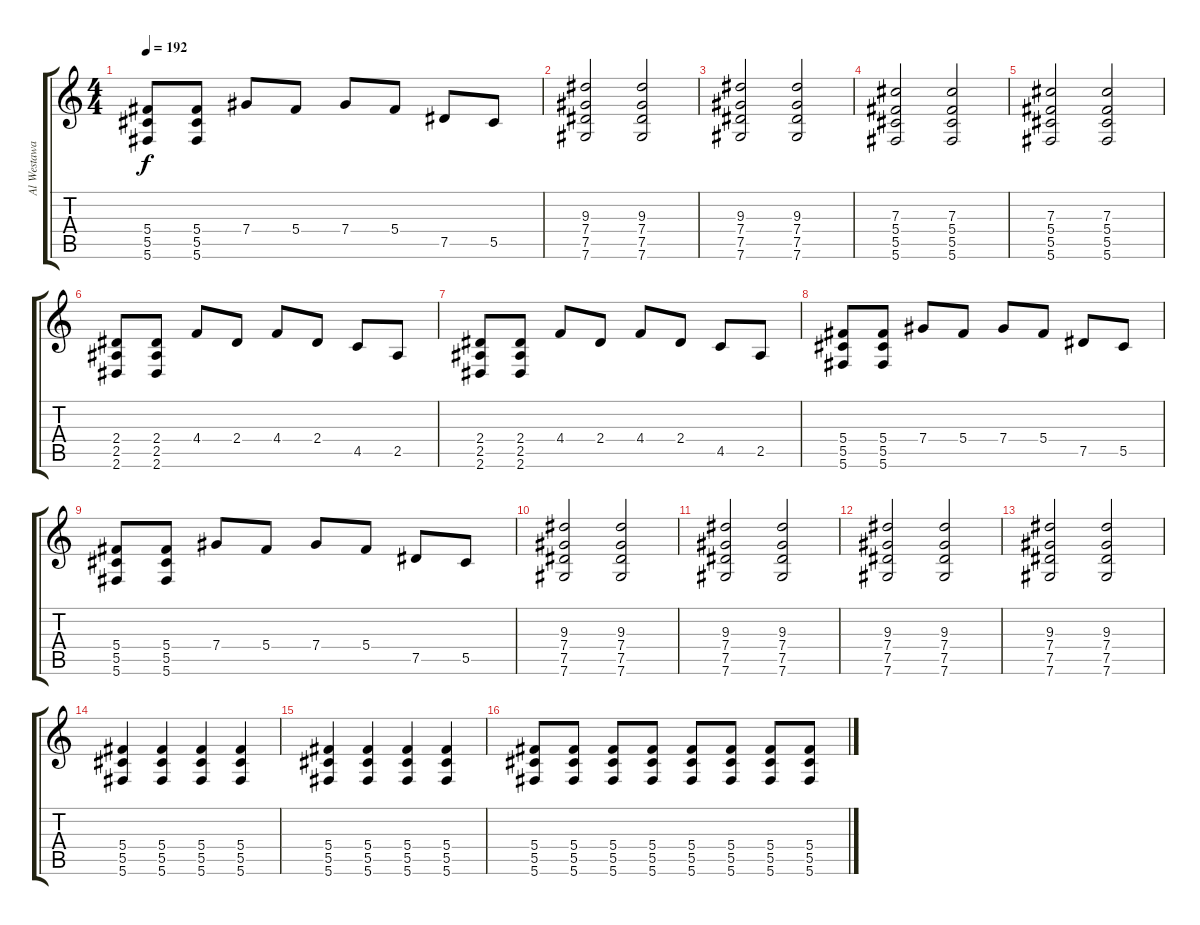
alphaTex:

\track ("Al Westaway" "Al Westawa") {instrument overdrivenguitar}
\staff {score tabs}
\tuning (Eb4 Bb3 Gb3 Db3 Ab2 Db2) {hide}
\ts (4 4)
\tempo 192
\clef g2
\ks c
(5.4 5.5 5.6).8{dy f} (5.4 5.5 5.6).8 7.4.8 5.4.8 7.4.8 5.4.8 7.5.8 5.5.8 |
(9.3 7.4 7.5 7.6).2 (9.3 7.4 7.5 7.6).2 |
(9.3 7.4 7.5 7.6).2 (9.3 7.4 7.5 7.6).2 |
(7.3 5.4 5.5 5.6).2 (7.3 5.4 5.5 5.6).2 |
(7.3 5.4 5.5 5.6).2 (7.3 5.4 5.5 5.6).2 |
(2.4 2.5 2.6).8 (2.4 2.5 2.6).8 4.4.8 2.4.8 4.4.8 2.4.8 4.5.8 2.5.8 |
(2.4 2.5 2.6).8 (2.4 2.5 2.6).8 4.4.8 2.4.8 4.4.8 2.4.8 4.5.8 2.5.8 |
(5.4 5.5 5.6).8 (5.4 5.5 5.6).8 7.4.8 5.4.8 7.4.8 5.4.8 7.5.8 5.5.8 |
(5.4 5.5 5.6).8 (5.4 5.5 5.6).8 7.4.8 5.4.8 7.4.8 5.4.8 7.5.8 5.5.8 |
(9.3 7.4 7.5 7.6).2 (9.3 7.4 7.5 7.6).2 |
(9.3 7.4 7.5 7.6).2 (9.3 7.4 7.5 7.6).2 |
(9.3 7.4 7.5 7.6).2 (9.3 7.4 7.5 7.6).2 |
(9.3 7.4 7.5 7.6).2 (9.3 7.4 7.5 7.6).2 |
(5.4 5.5 5.6).4 (5.4 5.5 5.6).4 (5.4 5.5 5.6).4 (5.4 5.5 5.6).4 |
(5.4 5.5 5.6).4 (5.4 5.5 5.6).4 (5.4 5.5 5.6).4 (5.4 5.5 5.6).4 |
(5.4 5.5 5.6).8 (5.4 5.5 5.6).8 (5.4 5.5 5.6).8 (5.4 5.5 5.6).8 (5.4 5.5 5.6).8 (5.4 5.5 5.6).8 (5.4 5.5 5.6).8 (5.4 5.5 5.6).8
